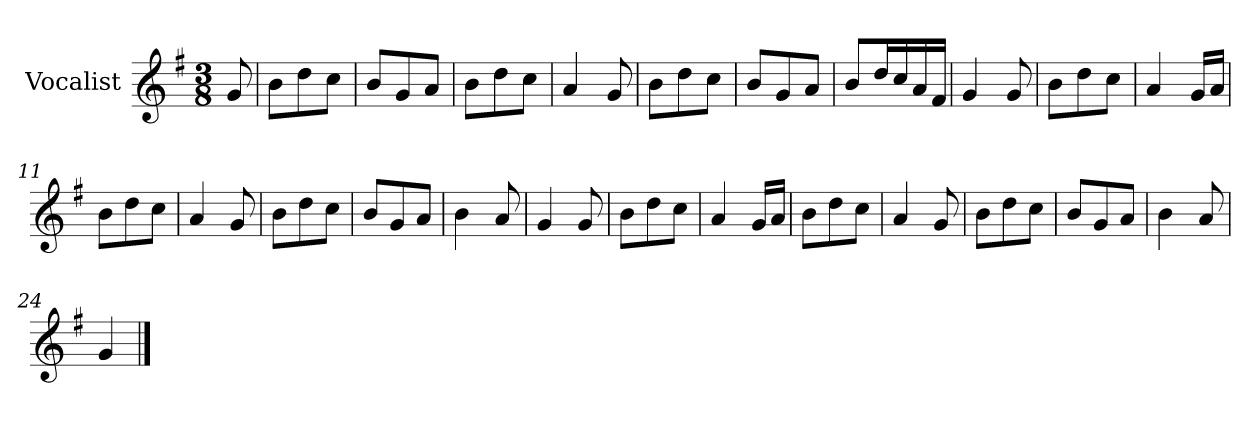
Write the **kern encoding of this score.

**kern
*part1
*staff1
*I"Vocalist
*k[f#]
*G:
*M3/8
=
8g
=1
8bL
8dd
8ccJ
=2
8bL
8g
8aJ
=3
8bL
8dd
8ccJ
=4
4a
8g
=5
8bL
8dd
8ccJ
=6
8bL
8g
8aJ
=7
8bL
16ddL
16cc
16a
16f#JJ
=8
4g
8g
=9
8bL
8dd
8ccJ
=10
4a
16gLL
16aJJ
=11
8bL
8dd
8ccJ
=12
4a
8g
=13
8bL
8dd
8ccJ
=14
8bL
8g
8aJ
=15
4b
8a
=16
4g
8g
=17
8bL
8dd
8ccJ
=18
4a
16gLL
16aJJ
=19
8bL
8dd
8ccJ
=20
4a
8g
=21
8bL
8dd
8ccJ
=22
8bL
8g
8aJ
=23
4b
8a
=24
4g
==
*-
